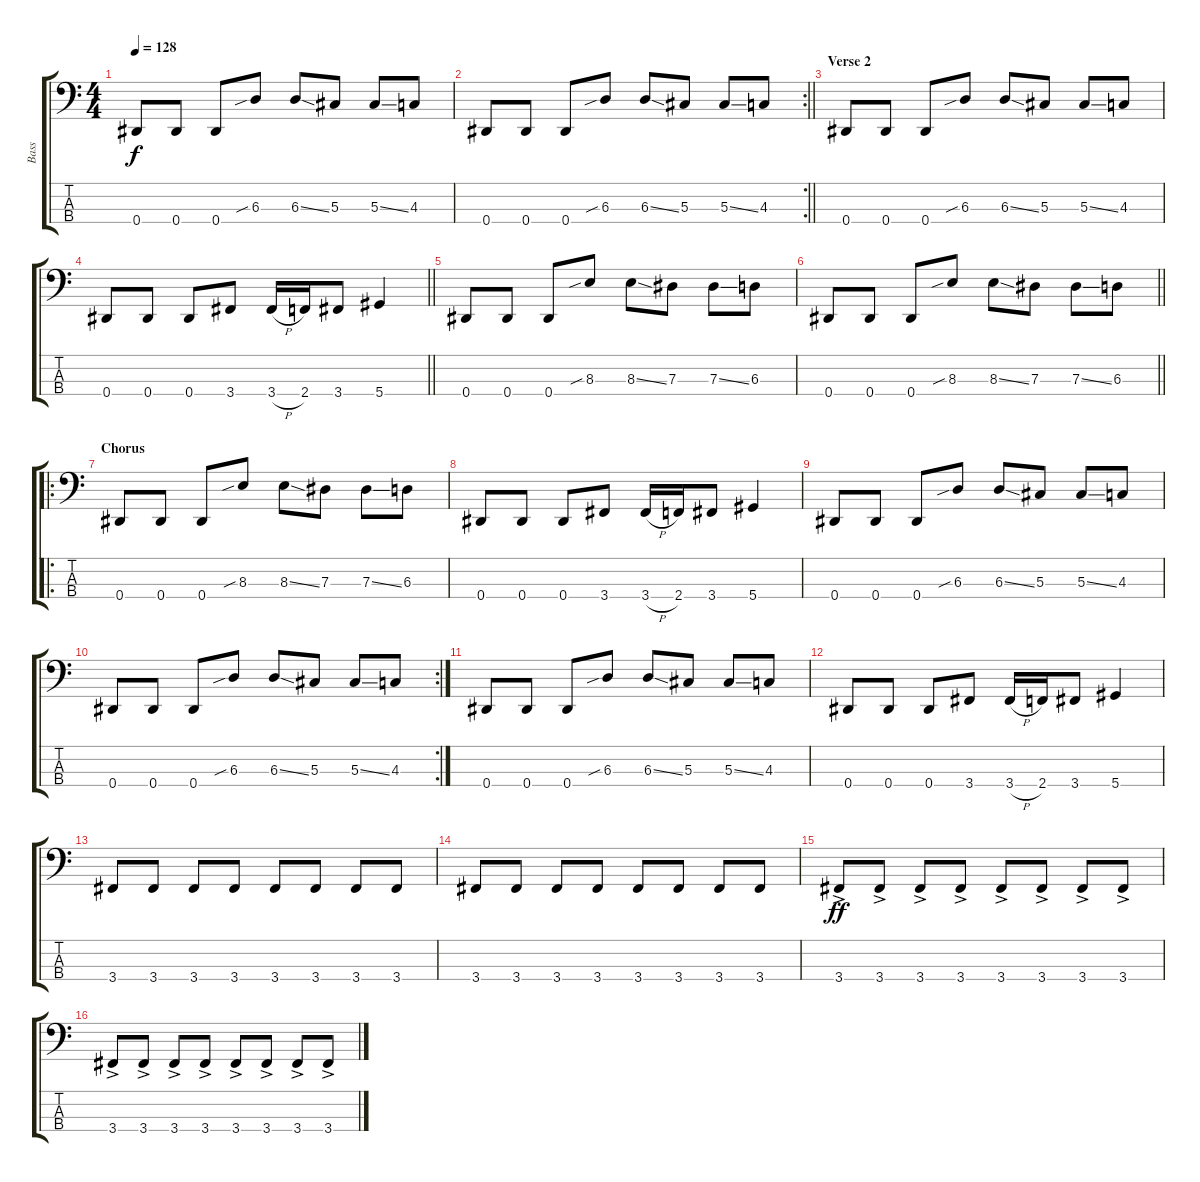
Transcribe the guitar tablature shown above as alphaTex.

\track ("Bass" "Bass") {instrument electricbasspick}
\staff {score tabs}
\tuning (Gb2 Db2 Ab1 Eb1) {hide}
\ts (4 4)
\tempo 128
\clef f4
\ks c
0.4.8{dy f} 0.4.8 0.4.8 6.3{sib}.8 6.3{ss}.8 5.3.8 5.3{ss}.8 4.3.8 |
\rc 2
\barLineRight lightlight
0.4.8 0.4.8 0.4.8 6.3{sib}.8 6.3{ss}.8 5.3.8 5.3{ss}.8 4.3.8 |
\section ("" "Verse 2")
0.4.8 0.4.8 0.4.8 6.3{sib}.8 6.3{ss}.8 5.3.8 5.3{ss}.8 4.3.8 |
\barLineRight lightlight
0.4.8 0.4.8 0.4.8 3.4.8 3.4{h}.16 2.4.16 3.4.8 5.4.4 |
0.4.8 0.4.8 0.4.8 8.3{sib}.8 8.3{ss}.8 7.3.8 7.3{ss}.8 6.3.8 |
\barLineRight lightlight
0.4.8 0.4.8 0.4.8 8.3{sib}.8 8.3{ss}.8 7.3.8 7.3{ss}.8 6.3.8 |
\ro
\section ("" "Chorus")
0.4.8 0.4.8 0.4.8 8.3{sib}.8 8.3{ss}.8 7.3.8 7.3{ss}.8 6.3.8 |
0.4.8 0.4.8 0.4.8 3.4.8 3.4{h}.16 2.4.16 3.4.8 5.4.4 |
0.4.8 0.4.8 0.4.8 6.3{sib}.8 6.3{ss}.8 5.3.8 5.3{ss}.8 4.3.8 |
\rc 2
0.4.8 0.4.8 0.4.8 6.3{sib}.8 6.3{ss}.8 5.3.8 5.3{ss}.8 4.3.8 |
0.4.8 0.4.8 0.4.8 6.3{sib}.8 6.3{ss}.8 5.3.8 5.3{ss}.8 4.3.8 |
0.4.8 0.4.8 0.4.8 3.4.8 3.4{h}.16 2.4.16 3.4.8 5.4.4 |
3.4.8 3.4.8 3.4.8 3.4.8 3.4.8 3.4.8 3.4.8 3.4.8 |
3.4.8 3.4.8 3.4.8 3.4.8 3.4.8 3.4.8 3.4.8 3.4.8 |
3.4{ac}.8{dy ff} 3.4{ac}.8 3.4{ac}.8 3.4{ac}.8 3.4{ac}.8 3.4{ac}.8 3.4{ac}.8 3.4{ac}.8 |
3.4{ac}.8 3.4{ac}.8 3.4{ac}.8 3.4{ac}.8 3.4{ac}.8 3.4{ac}.8 3.4{ac}.8 3.4{ac}.8
